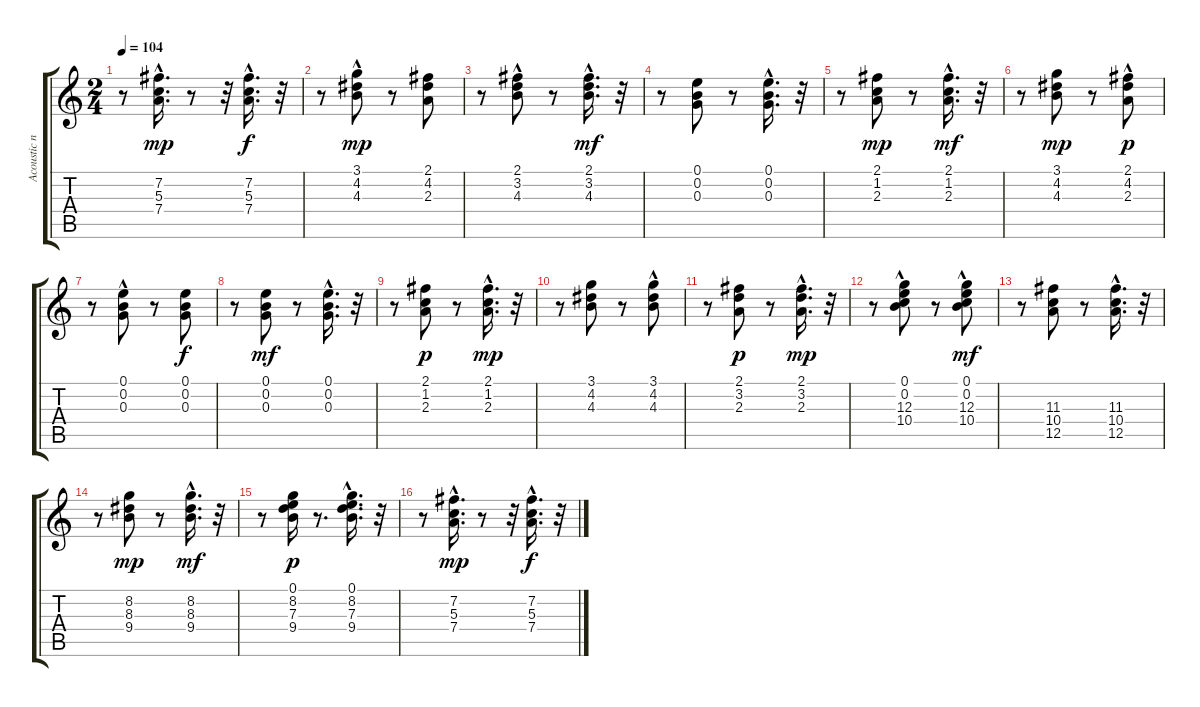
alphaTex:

\track ("Acoustic nylon" "Acoustic n") {instrument acousticguitarnylon}
\staff {score tabs}
\tuning (E4 B3 G3 D3 A2 E2) {hide}
\ts (2 4)
\tempo 104
\clef g2
\ks c
r.8{dy p} (7.2{hac} 5.3{hac} 7.4{hac}).16{d dy mp} r.8 r.32 (7.2{hac} 5.3 7.4{hac}).16{d dy f} r.32 |
r.8 (3.1{hac} 4.2{hac} 4.3).8{dy mp} r.8 (2.1 4.2 2.3).8 |
r.8 (2.1 3.2 4.3{hac}).8 r.8 (2.1{hac} 3.2{hac} 4.3{hac}).16{d dy mf} r.32 |
r.8 (0.1 0.2 0.3).8 r.8 (0.1{hac} 0.2{hac} 0.3{hac}).16{d} r.32 |
r.8 (2.1 1.2 2.3).8{dy mp} r.8 (2.1{hac} 1.2{hac} 2.3{hac}).16{d dy mf} r.32 |
r.8 (3.1 4.2 4.3).8{dy mp} r.8 (2.1{hac} 4.2{hac} 2.3).8{dy p} |
r.8 (0.1 0.2{hac} 0.3).8 r.8 (0.1 0.2 0.3).8{dy f} |
r.8 (0.1 0.2 0.3).8{dy mf} r.8 (0.1{hac} 0.2{hac} 0.3{hac}).16{d} r.32 |
r.8 (2.1 1.2 2.3).8{dy p} r.8 (2.1{hac} 1.2{hac} 2.3{hac}).16{d dy mp} r.32 |
r.8 (3.1 4.2 4.3).8 r.8 (3.1 4.2{hac} 4.3).8 |
r.8 (2.1 3.2 2.3).8{dy p} r.8 (2.1 3.2{hac} 2.3{hac}).16{d dy mp} r.32 |
r.8 (0.1 0.2{hac} 12.3 10.4{hac}).8 r.8 (0.1 0.2{hac} 12.3{hac} 10.4).8{dy mf} |
r.8 (11.3 10.4 12.5).8 r.8 (11.3{hac} 10.4{hac} 12.5{hac}).16{d} r.32 |
r.8 (8.2 8.3 9.4).8{dy mp} r.8 (8.2{hac} 8.3{hac} 9.4{hac}).16{d dy mf} r.32 |
r.8 (0.1 8.2 7.3 9.4).16{dy p} r.8{d} (0.1 8.2{hac} 7.3 9.4).16{d} r.32 |
r.8 (7.2{hac} 5.3{hac} 7.4{hac}).16{d dy mp} r.8 r.32 (7.2{hac} 5.3 7.4{hac}).16{d dy f} r.32
